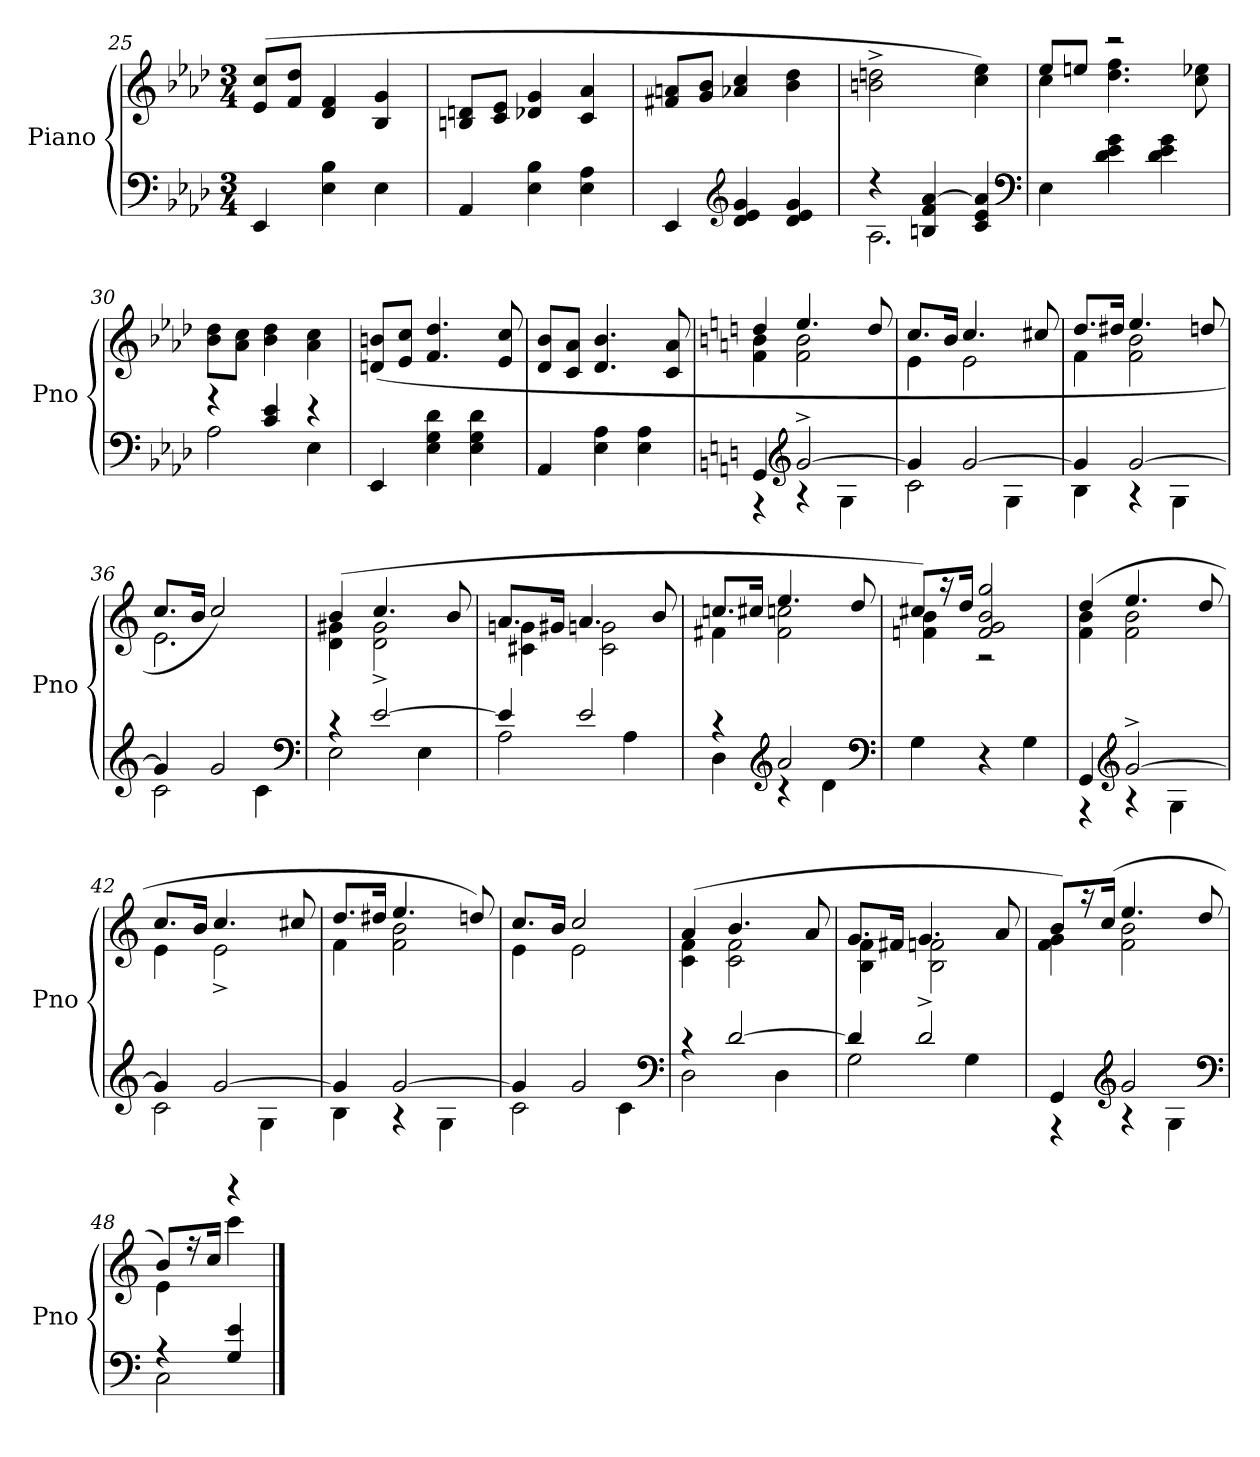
**kern	**kern
*part1	*part1
*staff2	*staff1
*I"Piano	*
*I'Pno	*
*clefF4	*clefG2
*k[b-e-a-d-]	*k[b-e-a-d-]
*M3/4	*M3/4
=25	=25
4EE-/	(8e-/ 8cc/L
.	8f/ 8dd-/J
4E-\ 4B-\	4d-/ 4f/
4E-\	4B-/ 4g/
=26	=26
4AA-/	8Bn/ 8dn/L
.	8c/ 8e-/J
4E-\ 4B-\	4d-X/ 4g/
4E-\ 4A-\	4c/ 4a-/
=27	=27
4EE-/	8f#X/ 8an/L
.	8g/ 8b-/J
*clefG2	*
4d-/ 4e-/ 4g/	4a-X/ 4cc/
4d-/ 4e-/ 4g/	4b-\ 4dd-\
=28	=28
*^	*
4r	2.A-\	2bn^\ 2ddn^\
4Bn/ 4f/ [4a-/	.	.
4c/ 4e-/ 4a-]/	.	4cc\ 4ee-\)
*v	*v	*
*clefF4	*
=29	=29
*	*^
4E-\	8ee-/L	4cc\
.	8een/J	.
4d-\ 4e-\ 4g\	2r	4.dd-\ 4.ff\
4d-\ 4e-\ 4g\	.	.
.	.	8cc\ 8ee-X\
*	*v	*v
=30	=30
*^	*
4r	2A-\	8b-\ 8dd-\L
.	.	8a-\ 8cc\J
4c/ 4e-/	.	4b-\ 4dd-\
4r	4E-\	4a-\ 4cc\
*v	*v	*
=31	=31
4EE-/	(8dn/ 8bn/L
.	8e-/ 8cc/J
4E-\ 4G\ 4d-\	4.f/ 4.dd-/
4E-\ 4G\ 4d-\	.
.	8e-/ 8cc/
=32	=32
4AA-/	8d-/ 8b-/L
.	8c/ 8a-/J
4E-\ 4A-\	4.d-/ 4.b-/
4E-\ 4A-\	.
.	8c/ 8a-/
=33	=33
*k[]	*k[]
*^	*^
4GG/	4r	4dd/	4f\ 4b\
*clefG2	*	*	*
[2g^/	4r	4.ee/	2f\ 2b\
.	4G\	.	.
.	.	8dd/	.
=34	=34	=34	=34
4g/]	2c\	8.cc/L	4e\
.	.	16b/Jk	.
[2g/	.	4.cc/	2e\
.	4G\	.	.
.	.	8cc#X/	.
=35	=35	=35	=35
4g/]	4B\	8.dd/L	4f\
.	.	16dd#X/Jk	.
[2g/	4r	4.ee/	2f\ 2b\
.	4G\	.	.
.	.	8ddn/	.
=36	=36	=36	=36
4g/]	2c\	8.cc/L	2.e\
.	.	16b/Jk	.
2g/	.	2cc/)	.
.	4c\	.	.
*clefF4	*	*	*
=37	=37	=37	=37
4r	2E\	(4b/	4d\ 4g#X\
[2e^/	.	4.cc/	2d\ 2g#\
.	4E\	.	.
.	.	8b/	.
=38	=38	=38	=38
4e/]	2A\	8.a/L	4c#X\ 4gn\
.	.	16g#X/Jk	.
2e/	.	4.a/	2c#\ 2gn\
.	4A\	.	.
.	.	8b/	.
=39	=39	=39	=39
4r	4D\	8.ccn/L	4f#X\
.	.	16cc#X/Jk	.
*clefG2	*	*	*
2a/	4r	4.ee/	2f#\ 2ccn\
.	4d\	.	.
.	.	8dd/	.
*v	*v	*	*
*clefF4	*	*
=40	=40	=40
4G\	8cc#X/L)	4fn\ 4b\
.	16r	.
.	16dd/Jk	.
4r	2f/ 2g/ 2b/ 2gg/	2r
4G\	.	.
=41	=41	=41
*^	*	*
4GG/	4r	(4dd/	4f\ 4b\
*clefG2	*	*	*
[2g^/	4r	4.ee/	2f\ 2b\
.	4G\	.	.
.	.	8dd/	.
=42	=42	=42	=42
4g/]	2c\	8.cc/L	4e\
.	.	16b/Jk	.
[2g/	.	4.cc/	2e^\
.	4G\	.	.
.	.	8cc#X/	.
=43	=43	=43	=43
4g/]	4B\	8.dd/L	4f\
.	.	16dd#X/Jk	.
[2g/	4r	4.ee/	2f\ 2b\
.	4G\	.	.
.	.	8ddn/)	.
=44	=44	=44	=44
4g/]	2c\	8.cc/L	4e\
.	.	16b/Jk	.
2g/	.	2cc/	2e\
.	4c\	.	.
*clefF4	*	*	*
=45	=45	=45	=45
4r	2D\	(4a/	4c\ 4f\
[2d/	.	4.b/	2c\ 2f\
.	4D\	.	.
.	.	8a/	.
=46	=46	=46	=46
4d/]	2G\	8.g/L	4B\ 4f\
.	.	16f#X/Jk	.
2d^/	.	4.g/	2B\ 2fn\
.	4G\	.	.
.	.	8a/	.
=47	=47	=47	=47
4GG/	4r	8b/L)	4f\ 4g\
.	.	16r	.
.	.	(16cc/Jk	.
*clefG2	*	*	*
2g/	4r	4.ee/	2f\ 2b\
.	4G\	.	.
.	.	8dd/	.
*clefF4	*	*	*
=48	=48	=48	=48
4r	2C\	8b/L)	4e\
.	.	16r	.
.	.	16cc/Jk	.
4G/ 4e/	.	4r	4ccc\
*v	*v	*	*
*	*v	*v
==	==
*-	*-
